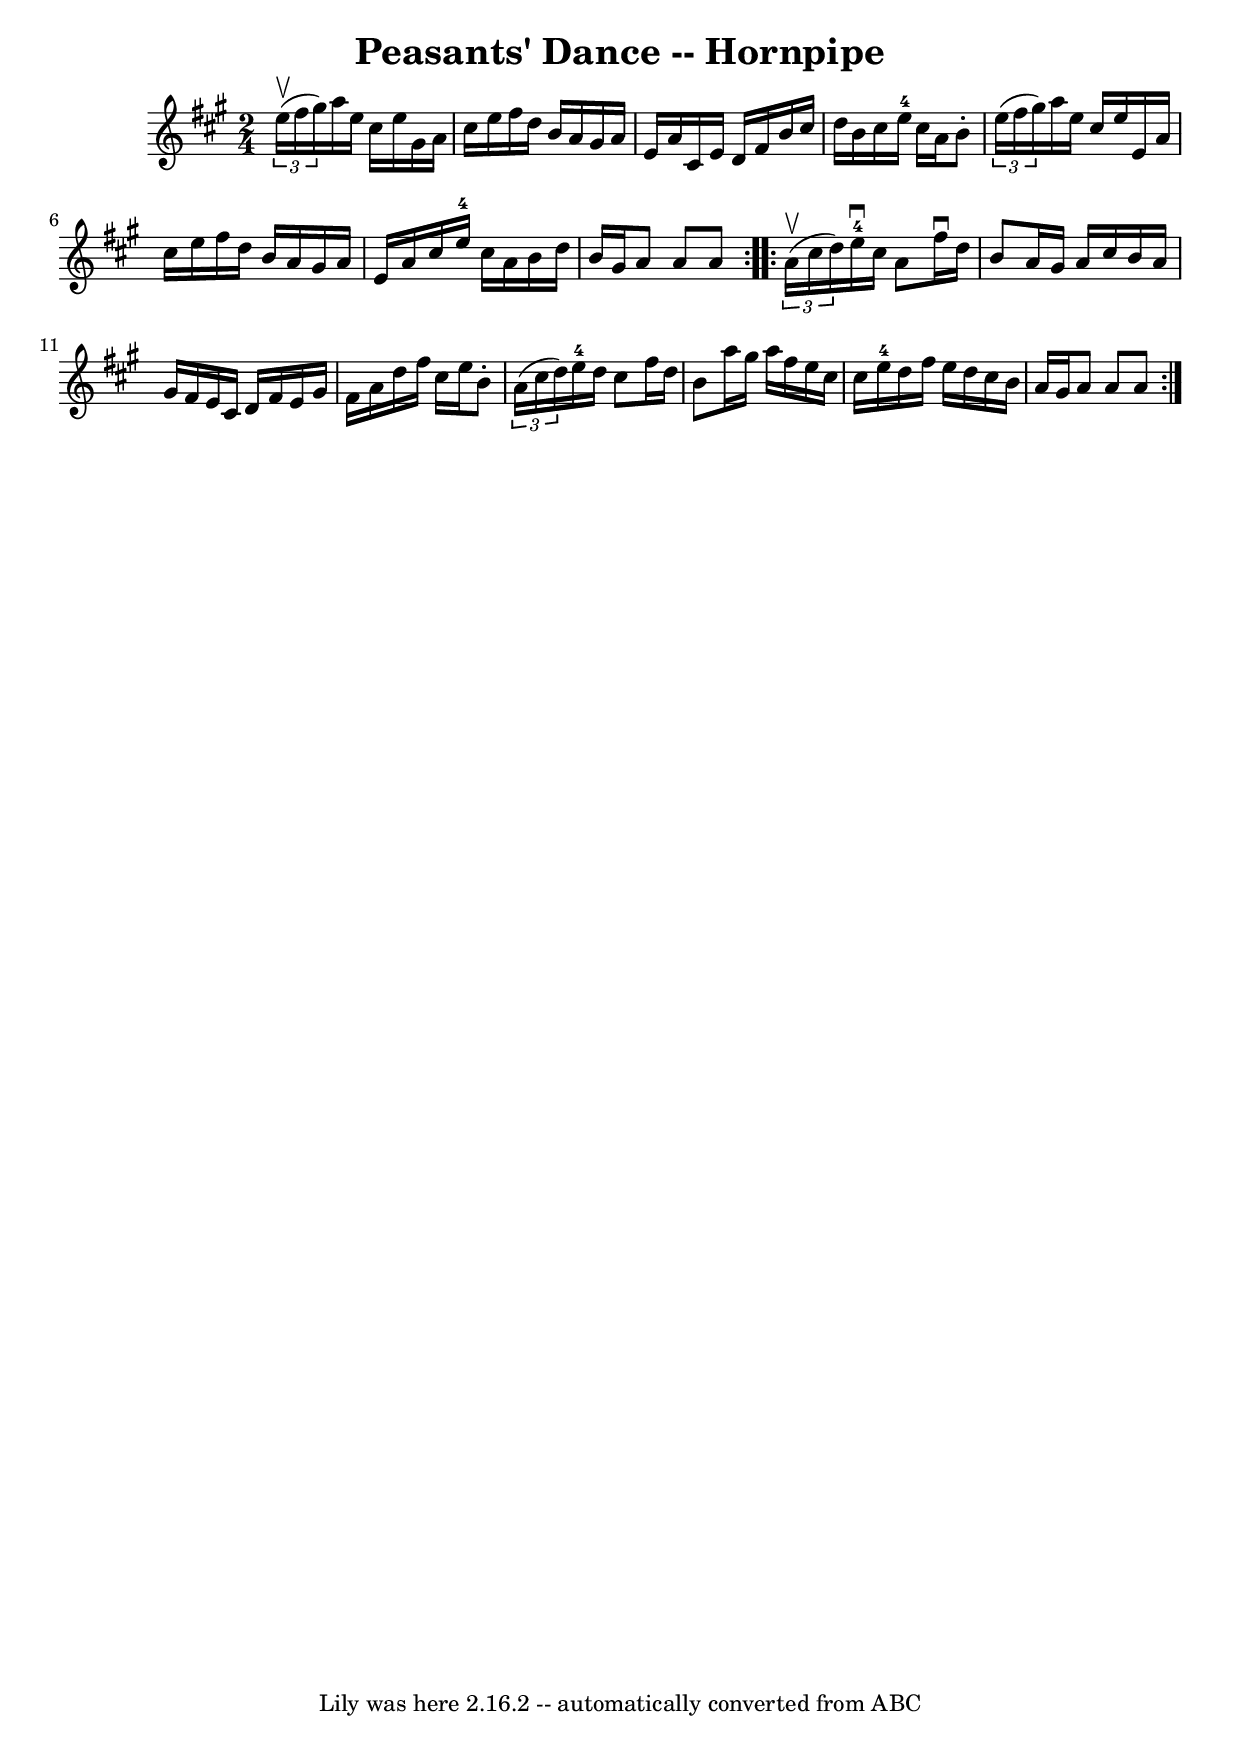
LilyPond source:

\version "2.16.2"
\include "Mammoth.ily"
\header {
  %% book = "Cole's 1000 Fiddle Tunes"
  crossRefNumber = "1"
  footnotes = ""
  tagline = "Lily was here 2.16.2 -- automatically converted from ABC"
  title = "Peasants' Dance -- Hornpipe"

}
voicedefault =  {



  \repeat volta 2 {

    \time 2/4 
    \key a \major
    \times 2/3 { e''16 (^\upbow fis''16 gis''16  
		 -) 
	       } |
    a''16 e''16 cis''16 e''16 gis'16 a'16 cis''16 
    e''16  |
    fis''16 d''16 b'16 a'16 gis'16 a'16 e'16 
    a'16  |
    cis'16 e'16 d'16 fis'16 b'16 cis''16    
    d''16 b'16  |
    cis''16 e''16-4 cis''16 a'16 b'8 -.   
    \times 2/3 { e''16 (fis''16 gis''16) 
	       } |
    a''16 e''16   
    cis''16 e''16 e'16 a'16 cis''16 e''16  |
    fis''16    
    d''16 b'16 a'16 gis'16 a'16 e'16 a'16  |
    cis''16    
    e''16-4 cis''16 a'16 b'16 d''16 b'16 gis'16  |
    a'8 
    a'8 a'8  
  }     
  \repeat volta 2 {
    \times 2/3 { a'16 (^\upbow cis''16 
		 d''16) 
	       } |
    e''16-4^\downbow cis''16 a'8 fis''16 
    ^\downbow d''16 b'8  |
    a'16 gis'16 a'16 cis''16 b'16  
    a'16 gis'16 fis'16  |
    e'16 cis'16 d'16 fis'16 e'16 
    gis'16 fis'16 a'16  |
    d''16 fis''16 cis''16 e''16    
    b'8 -.   \times 2/3 { a'16 (cis''16 d''16) 
			} |
    e''16 
    -4 d''16 cis''8 fis''16 d''16 b'8  |
    a''16 gis''16  
    a''16 fis''16 e''16 cis''16 cis''16 e''16-4 |
    
    d''16 fis''16 e''16 d''16 cis''16 b'16 a'16 gis'16  
    |
    a'8 a'8 a'8  
  }   

}

\score{
  <<

    \context Staff="default"
    {
      \voicedefault 
      
    }

  >>
  \layout {
    
  }
  \midi {
  }

}
